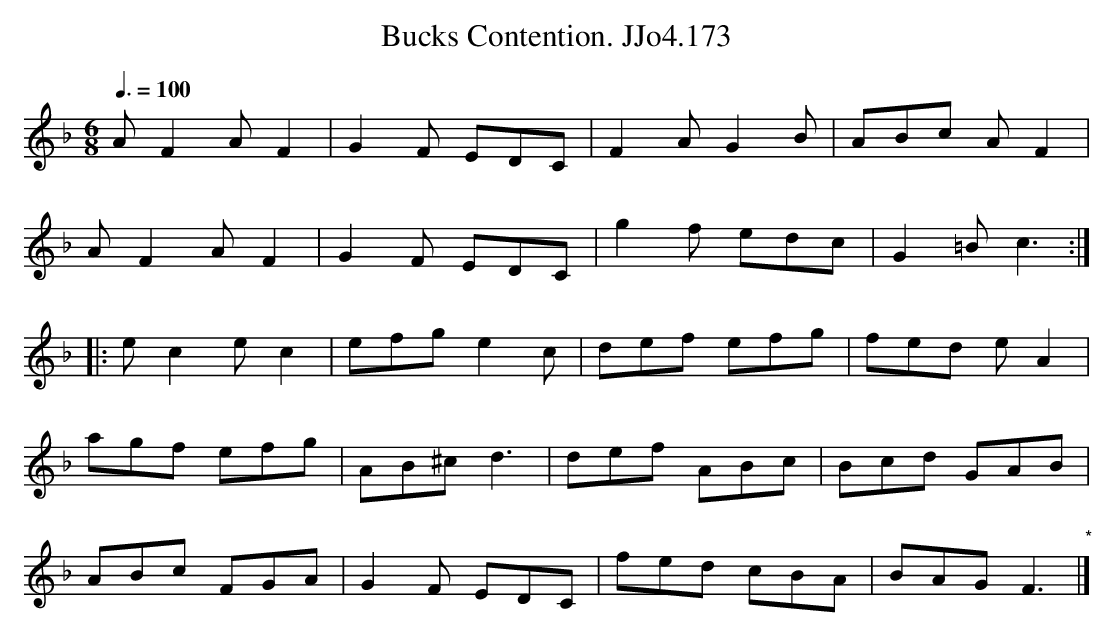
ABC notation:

X:1
T:Bucks Contention. JJo4.173
M:6/8
L:1/8
Q:3/8=100
K:F
AF2AF2|G2F EDC|F2AG2B|ABc AF2|
AF2AF2|G2F EDC|g2f edc|G2=B c3 :|
|: ec2 ec2|efg e2c|def efg|fed eA2|
agf efg|AB^c d3|def ABc|Bcd GAB|
ABc FGA|G2F EDC|fed cBA|BAG F3 "*"|]
